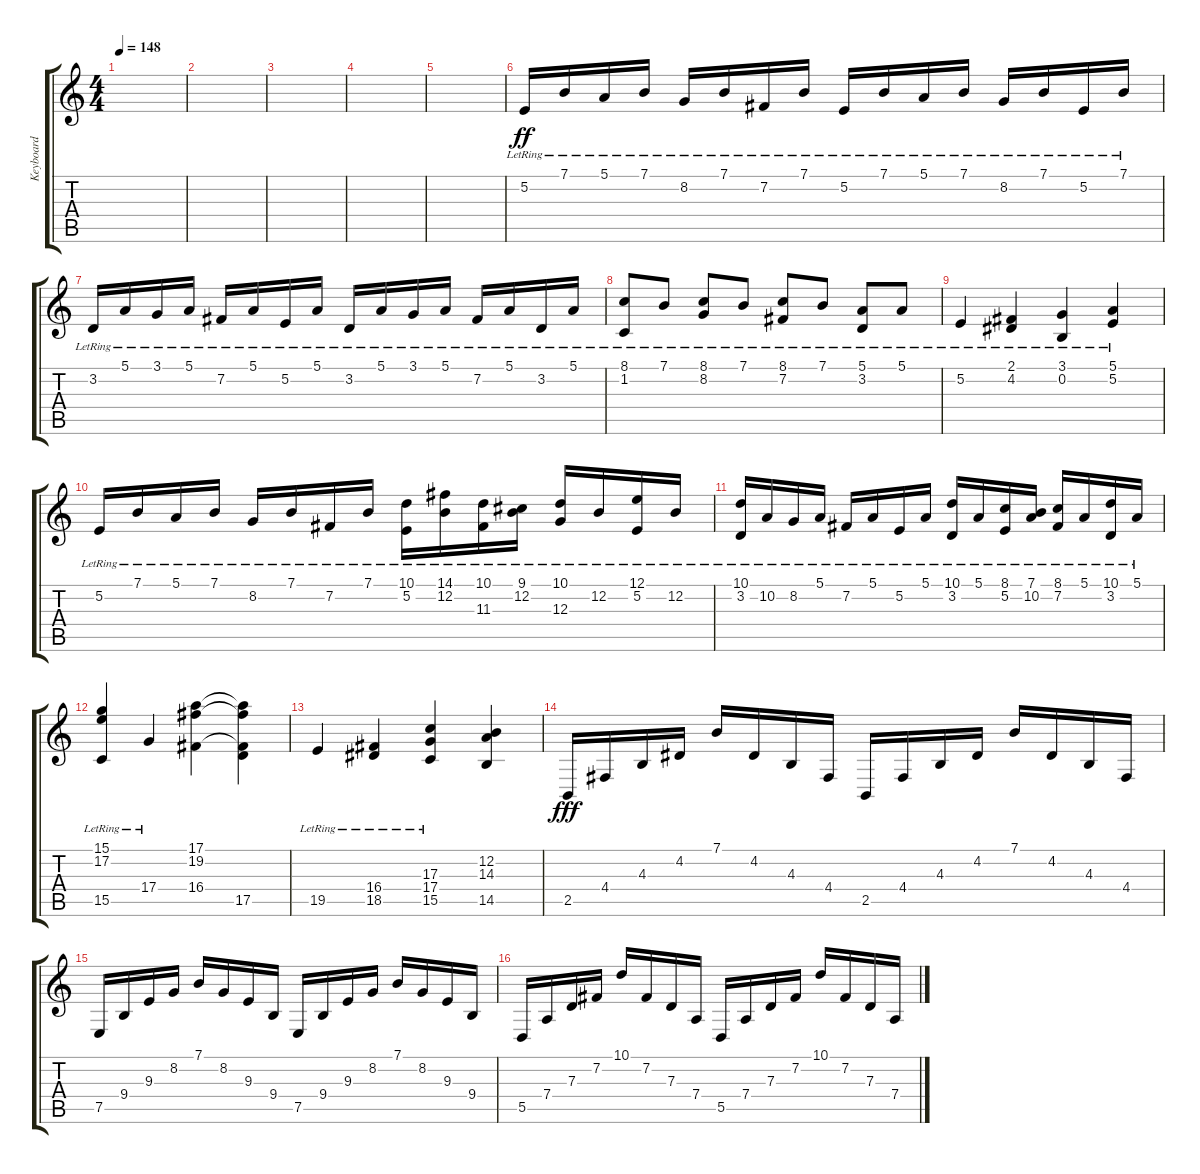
\track ("Keyboard" "Keyboard") {instrument lead4chiff}
\staff {score tabs}
\tuning (E4 B3 G3 D3 A2 E2) {hide}
\ts (4 4)
\tempo 148
\clef g2
\ks c
|
|
|
|
|
5.2{lr}.16{dy ff volume 14 balance 8 instrument churchorgan} 7.1{lr}.16 5.1{lr}.16 7.1{lr}.16 8.2{lr}.16 7.1{lr}.16 7.2{lr}.16 7.1{lr}.16 5.2{lr}.16 7.1{lr}.16 5.1{lr}.16 7.1{lr}.16 8.2{lr}.16 7.1{lr}.16 5.2{lr}.16 7.1{lr}.16 |
3.2{lr}.16 5.1{lr}.16 3.1{lr}.16 5.1{lr}.16 7.2{lr}.16 5.1{lr}.16 5.2{lr}.16 5.1{lr}.16 3.2{lr}.16 5.1{lr}.16 3.1{lr}.16 5.1{lr}.16 7.2{lr}.16 5.1{lr}.16 3.2{lr}.16 5.1{lr}.16 |
(8.1{lr} 1.2{lr}).8 7.1{lr}.8 (8.1{lr} 8.2{lr}).8 7.1{lr}.8 (8.1{lr} 7.2{lr}).8 7.1{lr}.8 (5.1{lr} 3.2{lr}).8 5.1{lr}.8 |
5.2{lr}.4 (2.1{lr} 4.2{lr}).4 (3.1{lr} 0.2{lr}).4 (5.1{lr} 5.2{lr}).4 |
5.2{lr}.16{volume 14 balance 8 instrument churchorgan} 7.1{lr}.16 5.1{lr}.16 7.1{lr}.16 8.2{lr}.16 7.1{lr}.16 7.2{lr}.16 7.1{lr}.16 (10.1{lr} 5.2{lr}).16 (14.1{lr} 12.2{lr}).16 (10.1{lr} 11.3{lr}).16 (9.1{lr} 12.2{lr}).16 (10.1{lr} 12.3{lr}).16 12.2{lr}.16 (12.1{lr} 5.2{lr}).16 12.2{lr}.16 |
(10.1{lr} 3.2{lr}).16 10.2{lr}.16 8.2{lr}.16 5.1{lr}.16 7.2{lr}.16 5.1{lr}.16 5.2{lr}.16 5.1{lr}.16 (10.1{lr} 3.2{lr}).16 5.1{lr}.16 (8.1{lr} 5.2{lr}).16 (7.1{lr} 10.2).16 (8.1{lr} 7.2{lr}).16 5.1{lr}.16 (10.1{lr} 3.2{lr}).16 5.1{lr}.16 |
(15.1{lr} 17.2{lr} 15.5{lr}).4 17.4{lr}.4 (17.1 19.2 16.4).4 (17.1{t} 19.2{t} 16.4{t} 17.5).4 |
19.5{lr}.4 (16.4{lr} 18.5{lr}).4 (17.3{lr} 17.4 15.5{lr}).4 (12.2 14.3 14.5).4 |
2.5.16{dy fff volume 9 balance 8 instrument lead4chiff} 4.4.16 4.3.16 4.2.16 7.1.16 4.2.16 4.3.16 4.4.16 2.5.16 4.4.16 4.3.16 4.2.16 7.1.16 4.2.16 4.3.16 4.4.16 |
7.5.16 9.4.16 9.3.16 8.2.16 7.1.16 8.2.16 9.3.16 9.4.16 7.5.16 9.4.16 9.3.16 8.2.16 7.1.16 8.2.16 9.3.16 9.4.16 |
5.5.16 7.4.16 7.3.16 7.2.16 10.1.16 7.2.16 7.3.16 7.4.16 5.5.16 7.4.16 7.3.16 7.2.16 10.1.16 7.2.16 7.3.16 7.4.16
